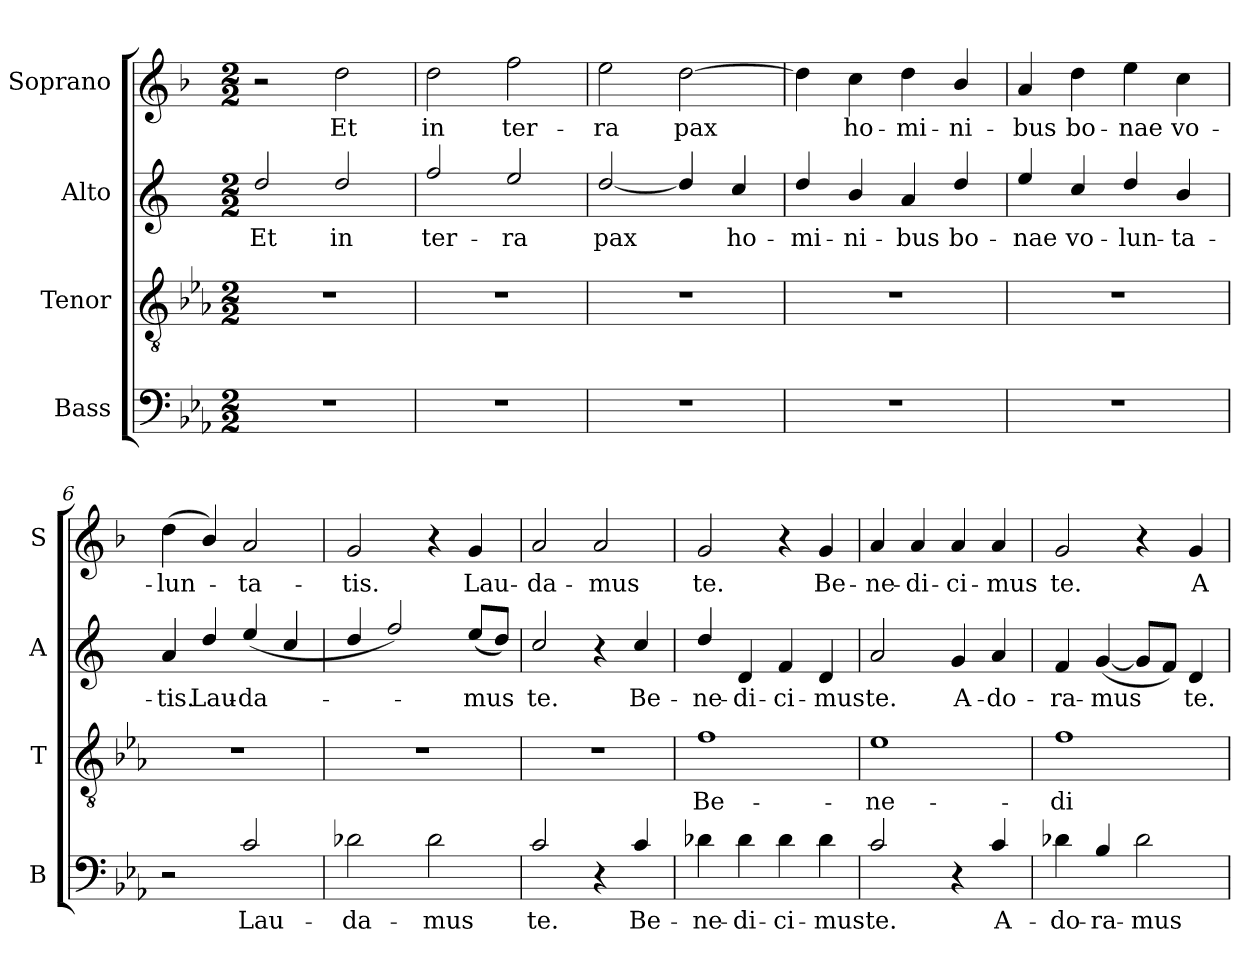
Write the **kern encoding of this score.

**kern	**text	**kern	**text	**kern	**text	**kern	**text
*part4	*part4	*part3	*part3	*part2	*part2	*part1	*part1
*staff4	*staff4	*staff3	*staff3	*staff2	*staff2	*staff1	*staff1
*I"Bass	*	*I"Tenor	*	*I"Alto	*	*I"Soprano	*
*I'B	*	*I'T	*	*I'A	*	*I'S	*
*clefF4	*	*clefGv2	*	*clefG2	*	*clefG2	*
*ITrd12c21	*	*ITrd8c14	*	*ITrd5c9	*	*ITrd1c2	*
*k[b-e-a-]	*	*k[b-e-a-]	*	*k[b-e-a-]	*	*k[b-e-a-]	*
*c:	*	*c:	*	*c:	*	*c:	*
*M2/2	*	*M2/2	*	*M2/2	*	*M2/2	*
*MM136	*	*MM136	*	*MM136	*	*MM136	*
=1	=1	=1	=1	=1	=1	=1	=1
!	!	!	!	!	!LO:LY:b	!	!
1r	.	1r	.	2f/	Et	2r	.
!	!	!	!	!	!LO:LY:b	!	!
!	!	!	!	!	!	!	!LO:LY:b
.	.	.	.	2f/	in	2cc\	Et
=2	=2	=2	=2	=2	=2	=2	=2
!	!	!	!	!	!LO:LY:b	!	!
!	!	!	!	!	!	!	!LO:LY:b
1r	.	1r	.	2a-/	ter-	2cc\	in
!	!	!	!	!	!LO:LY:b	!	!
!	!	!	!	!	!	!	!LO:LY:b
.	.	.	.	2g/	-ra	2ee-\	ter-
=3	=3	=3	=3	=3	=3	=3	=3
!	!	!	!	!	!LO:LY:b	!	!
!	!	!	!	!	!	!	!LO:LY:b
1r	.	1r	.	[2f/	pax	2dd\	-ra
!	!	!	!	!	!	!	!LO:LY:b
.	.	.	.	4f/]	.	[2cc\	pax
!	!	!	!	!	!LO:LY:b	!	!
.	.	.	.	4e-/	ho-	.	.
=4	=4	=4	=4	=4	=4	=4	=4
!	!	!	!	!	!LO:LY:b	!	!
1r	.	1r	.	4f/	-mi-	4cc\]	.
!	!	!	!	!	!LO:LY:b	!	!
!	!	!	!	!	!	!	!LO:LY:b
.	.	.	.	4d/	-ni-	4b-\	ho-
!	!	!	!	!	!LO:LY:b	!	!
!	!	!	!	!	!	!	!LO:LY:b
.	.	.	.	4c/	-bus	4cc\	-mi-
!	!	!	!	!	!LO:LY:b	!	!
!	!	!	!	!	!	!	!LO:LY:b
.	.	.	.	4f/	bo-	4a-/	-ni-
=5	=5	=5	=5	=5	=5	=5	=5
!	!	!	!	!	!LO:LY:b	!	!
!	!	!	!	!	!	!	!LO:LY:b
1r	.	1r	.	4g/	-nae	4g/	-bus
!	!	!	!	!	!LO:LY:b	!	!
!	!	!	!	!	!	!	!LO:LY:b
.	.	.	.	4e-/	vo-	4cc\	bo-
!	!	!	!	!	!LO:LY:b	!	!
!	!	!	!	!	!	!	!LO:LY:b
.	.	.	.	4f/	-lun-	4dd\	-nae
!	!	!	!	!	!LO:LY:b	!	!
!	!	!	!	!	!	!	!LO:LY:b
.	.	.	.	4d/	-ta-	4b-\	vo-
=6	=6	=6	=6	=6	=6	=6	=6
!	!	!	!	!	!LO:LY:b	!	!
!	!	!	!	!	!	!	!LO:LY:b
2r	.	1r	.	4c/	-tis.	(>4cc\	-lun-
!	!	!	!	!	!LO:LY:b	!	!
.	.	.	.	4f/	Lau-	4a-/)	.
!	!LO:LY:b	!	!	!	!	!	!
!	!	!	!	!	!LO:LY:b	!	!
!	!	!	!	!	!	!	!LO:LY:b
2C/	Lau-	.	.	(<4g/	-da-	2g/	-ta-
.	.	.	.	4e-/	.	.	.
=7	=7	=7	=7	=7	=7	=7	=7
!	!LO:LY:b	!	!	!	!	!	!
!	!	!	!	!	!	!	!LO:LY:b
2D-X\	-da-	1r	.	4f/	.	2f/	-tis.
.	.	.	.	2a-/)	.	.	.
!	!LO:LY:b	!	!	!	!	!	!
2D-\	-mus	.	.	.	.	4r	.
!	!	!	!	!	!LO:LY:b	!	!
!	!	!	!	!	!	!	!LO:LY:b
.	.	.	.	(<8g/L	-mus	4f/	Lau-
.	.	.	.	8f/J)	.	.	.
=8	=8	=8	=8	=8	=8	=8	=8
!	!LO:LY:b	!	!	!	!	!	!
!	!	!	!	!	!LO:LY:b	!	!
!	!	!	!	!	!	!	!LO:LY:b
2C/	te.	1r	.	2e-/	te.	2g/	-da-
!	!	!	!	!	!	!	!LO:LY:b
4r	.	.	.	4r	.	2g/	-mus
!	!LO:LY:b	!	!	!	!	!	!
!	!	!	!	!	!LO:LY:b	!	!
4C/	Be-	.	.	4e-/	Be-	.	.
!!LO:LB:g=z
=9	=9	=9	=9	=9	=9	=9	=9
!	!LO:LY:b	!	!	!	!	!	!
!	!	!	!LO:LY:b	!	!	!	!
!	!	!	!	!	!LO:LY:b	!	!
!	!	!	!	!	!	!	!LO:LY:b
4D-X\	-ne-	1F	Be-	4f/	-ne-	2f/	te.
!	!LO:LY:b	!	!	!	!	!	!
!	!	!	!	!	!LO:LY:b	!	!
4D-\	-di-	.	.	4F/	-di-	.	.
!	!LO:LY:b	!	!	!	!	!	!
!	!	!	!	!	!LO:LY:b	!	!
4D-\	-ci-	.	.	4A-/	-ci-	4r	.
!	!LO:LY:b	!	!	!	!	!	!
!	!	!	!	!	!LO:LY:b	!	!
!	!	!	!	!	!	!	!LO:LY:b
4D-\	-mus	.	.	4F/	-mus	4f/	Be-
=10	=10	=10	=10	=10	=10	=10	=10
!	!LO:LY:b	!	!	!	!	!	!
!	!	!	!LO:LY:b	!	!	!	!
!	!	!	!	!	!LO:LY:b	!	!
!	!	!	!	!	!	!	!LO:LY:b
2C/	te.	1E-	-ne-	2c/	te.	4g/	-ne-
!	!	!	!	!	!	!	!LO:LY:b
.	.	.	.	.	.	4g/	-di-
!	!	!	!	!	!LO:LY:b	!	!
!	!	!	!	!	!	!	!LO:LY:b
4r	.	.	.	4B-/	A-	4g/	-ci-
!	!LO:LY:b	!	!	!	!	!	!
!	!	!	!	!	!LO:LY:b	!	!
!	!	!	!	!	!	!	!LO:LY:b
4C/	A-	.	.	4c/	-do-	4g/	-mus
=11	=11	=11	=11	=11	=11	=11	=11
!	!LO:LY:b	!	!	!	!	!	!
!	!	!	!LO:LY:b	!	!	!	!
!	!	!	!	!	!LO:LY:b	!	!
!	!	!	!	!	!	!	!LO:LY:b
4D-X\	-do-	1F	-di-	4A-/	-ra-	2f/	te.
!	!LO:LY:b	!	!	!	!	!	!
!	!	!	!	!	!LO:LY:b	!	!
4BB-/	-ra-	.	.	(<[4B-/	-mus	.	.
!	!LO:LY:b	!	!	!	!	!	!
2D-\	-mus	.	.	8B-/L]	.	4r	.
.	.	.	.	8A-/J)	.	.	.
!	!	!	!	!	!LO:LY:b	!	!
!	!	!	!	!	!	!	!LO:LY:b
.	.	.	.	4F/	te.	4f/	A-
=	=	=	=	=	=	=	=
*-	*-	*-	*-	*-	*-	*-	*-
